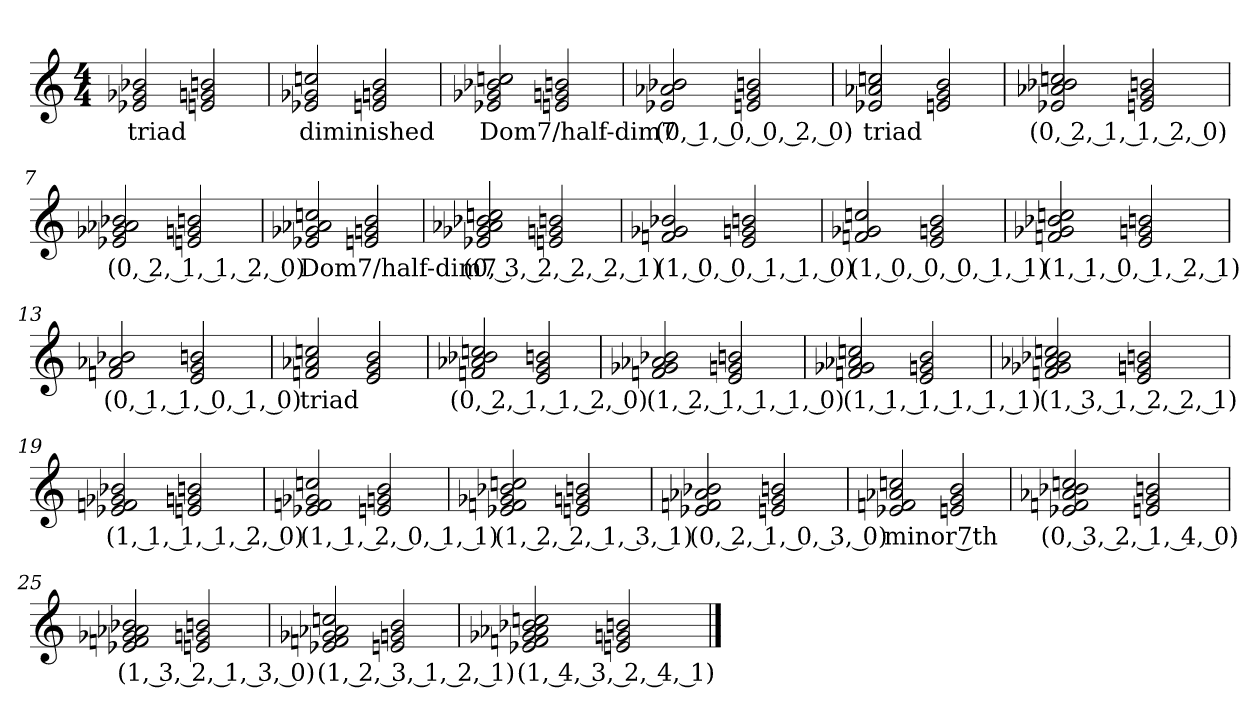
**kern	**text
*part1	*part1
*staff1	*staff1
*clefG2	*
*M4/4	*
=1	=1
2e-X 2g-X 2b-X	triad
2en 2gn 2bn	.
=2	=2
2e-X 2g-X 2ccn	diminished
2en 2gn 2b	.
=3	=3
2e-X 2g-X 2b-X 2ccn	Dom7/half-dim7
2en 2gn 2bn	.
=4	=4
2e-X 2a-X 2b-X	(0, 1, 0, 0, 2, 0)
2en 2g 2bn	.
=5	=5
2e-X 2a-X 2ccn	triad
2en 2g 2b	.
=6	=6
2e-X 2a-X 2b-X 2ccn	(0, 2, 1, 1, 2, 0)
2en 2g 2bn	.
=7	=7
2e-X 2g-X 2a-X 2b-X	(0, 2, 1, 1, 2, 0)
2en 2gn 2bn	.
=8	=8
2e-X 2g-X 2a-X 2ccn	Dom7/half-dim7
2en 2gn 2b	.
=9	=9
2e-X 2g-X 2a-X 2b-X 2ccn	(0, 3, 2, 2, 2, 1)
2en 2gn 2bn	.
=10	=10
2fn 2g-X 2b-X	(1, 0, 0, 1, 1, 0)
2e 2gn 2bn	.
=11	=11
2fn 2g-X 2ccn	(1, 0, 0, 0, 1, 1)
2e 2gn 2b	.
=12	=12
2fn 2g-X 2b-X 2ccn	(1, 1, 0, 1, 2, 1)
2e 2gn 2bn	.
=13	=13
2fn 2a-X 2b-X	(0, 1, 1, 0, 1, 0)
2e 2g 2bn	.
=14	=14
2fn 2a-X 2ccn	triad
2e 2g 2b	.
=15	=15
2fn 2a-X 2b-X 2ccn	(0, 2, 1, 1, 2, 0)
2e 2g 2bn	.
=16	=16
2fn 2g-X 2a-X 2b-X	(1, 2, 1, 1, 1, 0)
2e 2gn 2bn	.
=17	=17
2fn 2g-X 2a-X 2ccn	(1, 1, 1, 1, 1, 1)
2e 2gn 2b	.
=18	=18
2fn 2g-X 2a-X 2b-X 2ccn	(1, 3, 1, 2, 2, 1)
2e 2gn 2bn	.
=19	=19
2e-X 2fn 2g-X 2b-X	(1, 1, 1, 1, 2, 0)
2en 2gn 2bn	.
=20	=20
2e-X 2fn 2g-X 2ccn	(1, 1, 2, 0, 1, 1)
2en 2gn 2b	.
=21	=21
2e-X 2fn 2g-X 2b-X 2ccn	(1, 2, 2, 1, 3, 1)
2en 2gn 2bn	.
=22	=22
2e-X 2fn 2a-X 2b-X	(0, 2, 1, 0, 3, 0)
2en 2g 2bn	.
=23	=23
2e-X 2fn 2a-X 2ccn	minor 7th
2en 2g 2b	.
=24	=24
2e-X 2fn 2a-X 2b-X 2ccn	(0, 3, 2, 1, 4, 0)
2en 2g 2bn	.
=25	=25
2e-X 2fn 2g-X 2a-X 2b-X	(1, 3, 2, 1, 3, 0)
2en 2gn 2bn	.
=26	=26
2e-X 2fn 2g-X 2a-X 2ccn	(1, 2, 3, 1, 2, 1)
2en 2gn 2b	.
=27	=27
2e-X 2fn 2g-X 2a-X 2b-X 2ccn	(1, 4, 3, 2, 4, 1)
2en 2gn 2bn	.
==	==
*-	*-
